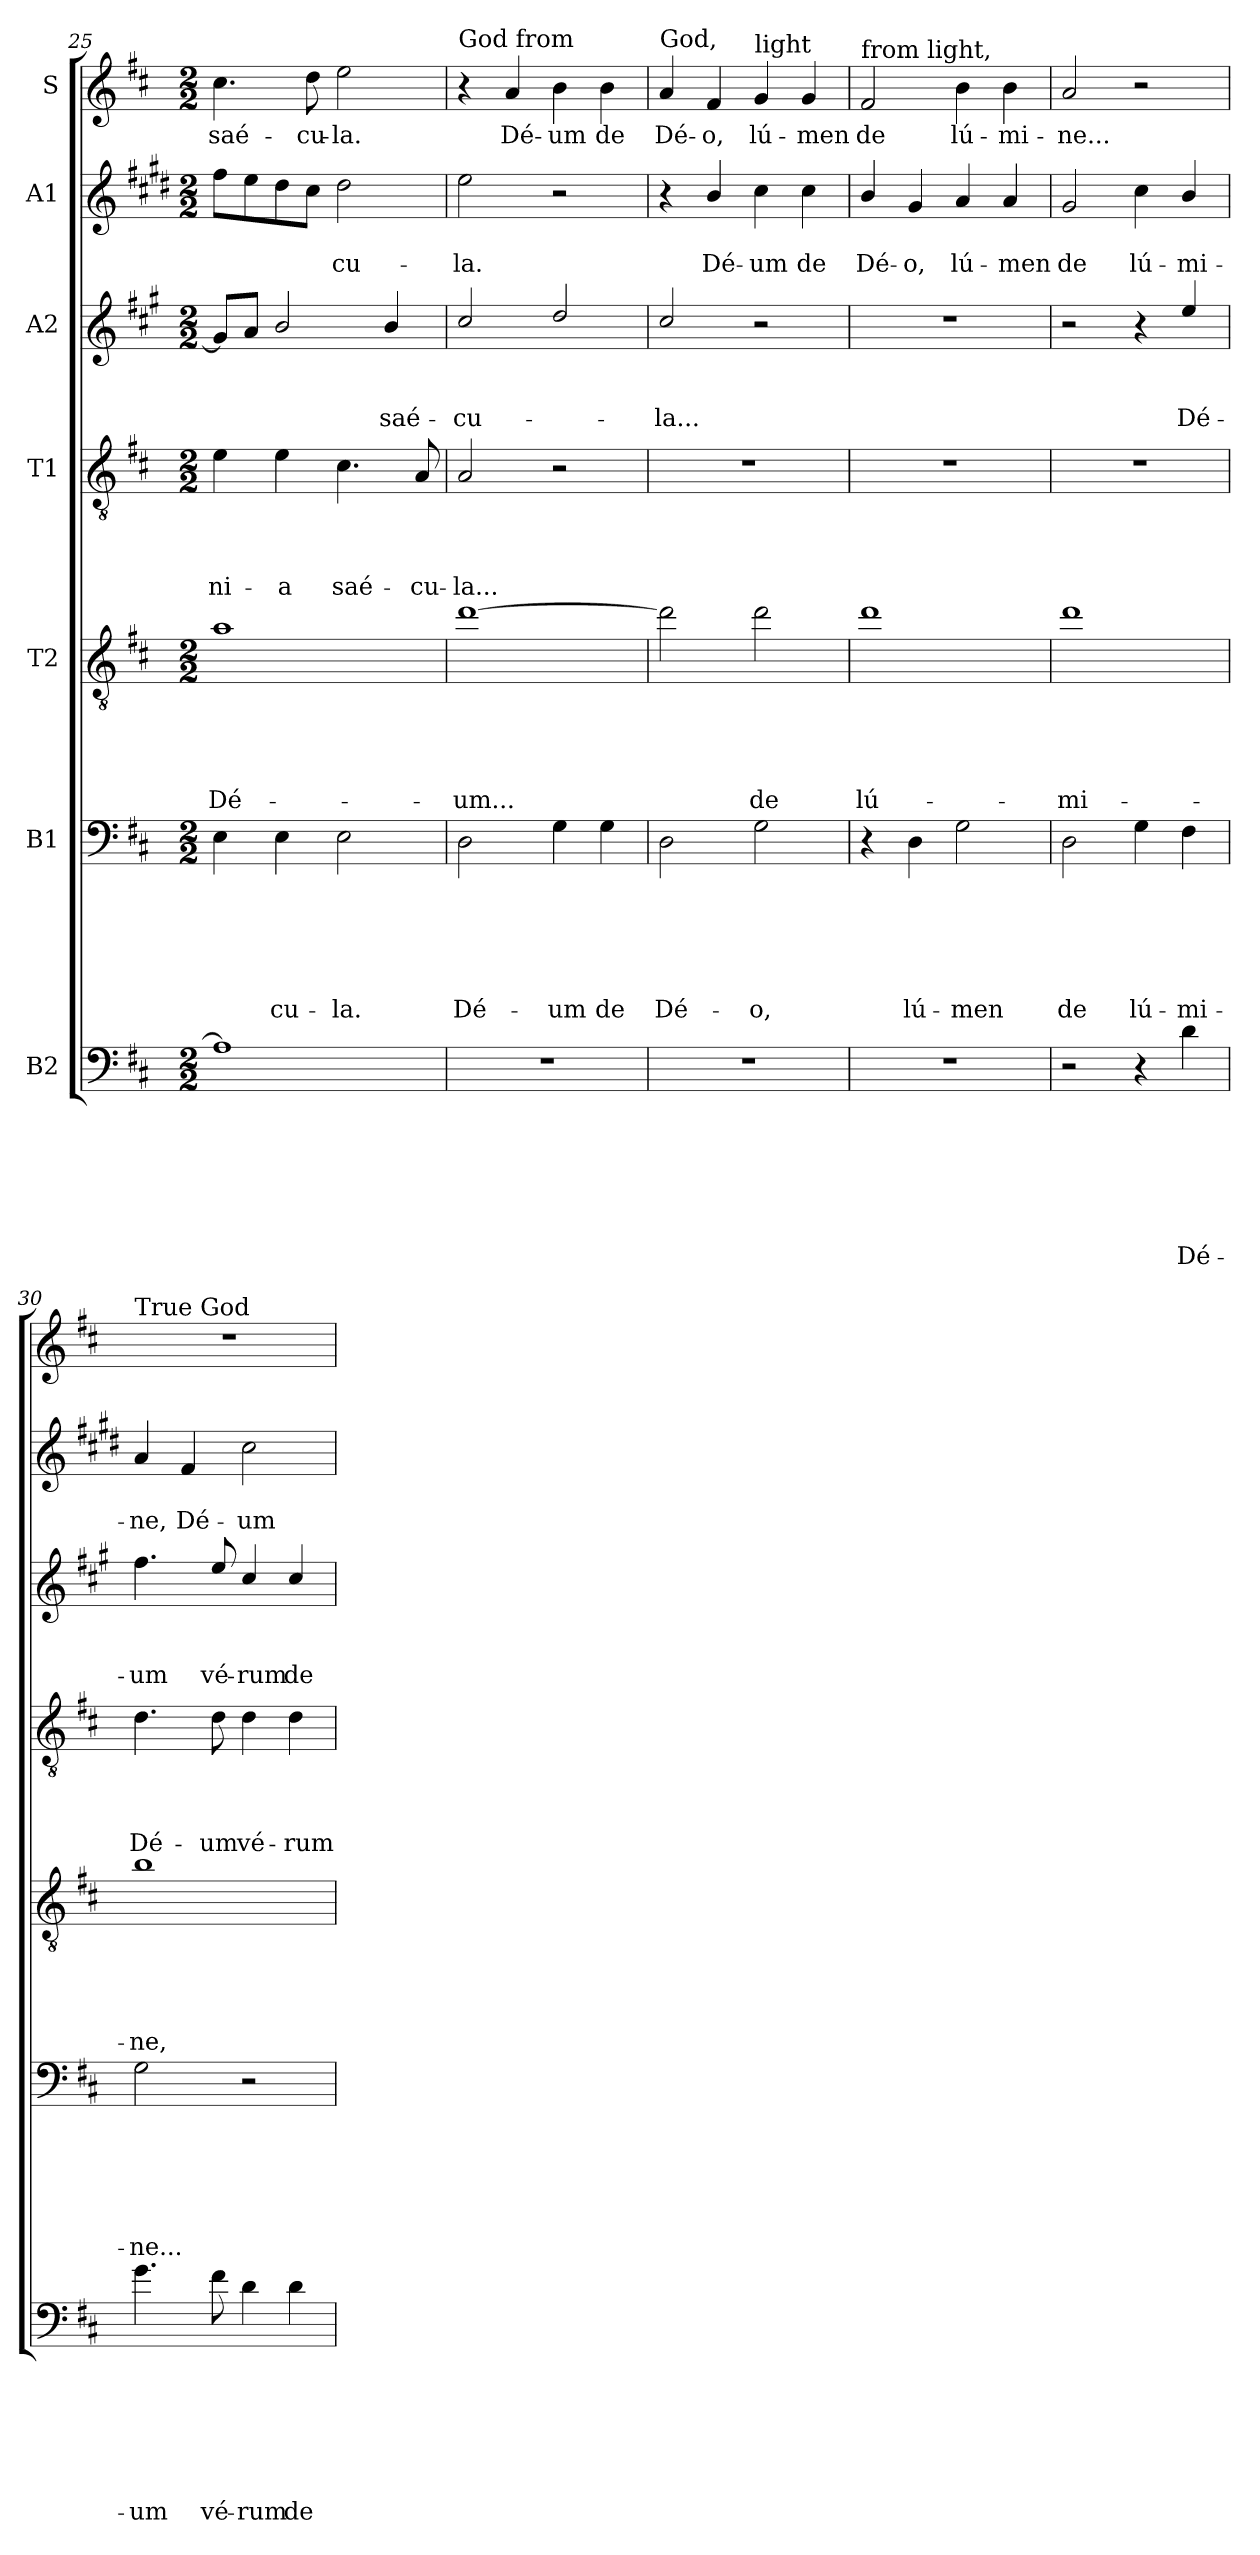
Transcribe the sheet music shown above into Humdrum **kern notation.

**kern	**text	**text	**text	**text	**text	**text	**text	**kern	**text	**text	**text	**text	**text	**text	**kern	**text	**text	**text	**text	**text	**kern	**text	**text	**text	**text	**kern	**text	**text	**text	**kern	**text	**text	**kern	**text
*part7	*part7	*part7	*part7	*part7	*part7	*part7	*part7	*part6	*part6	*part6	*part6	*part6	*part6	*part6	*part5	*part5	*part5	*part5	*part5	*part5	*part4	*part4	*part4	*part4	*part4	*part3	*part3	*part3	*part3	*part2	*part2	*part2	*part1	*part1
*staff7	*staff7	*staff7	*staff7	*staff7	*staff7	*staff7	*staff7	*staff6	*staff6	*staff6	*staff6	*staff6	*staff6	*staff6	*staff5	*staff5	*staff5	*staff5	*staff5	*staff5	*staff4	*staff4	*staff4	*staff4	*staff4	*staff3	*staff3	*staff3	*staff3	*staff2	*staff2	*staff2	*staff1	*staff1
*I"B2	*	*	*	*	*	*	*	*I"B1	*	*	*	*	*	*	*I"T2	*	*	*	*	*	*I"T1	*	*	*	*	*I"A2	*	*	*	*I"A1	*	*	*I"S	*
*clefF4	*	*	*	*	*	*	*	*clefF4	*	*	*	*	*	*	*clefGv2	*	*	*	*	*	*clefGv2	*	*	*	*	*clefG2	*	*	*	*clefG2	*	*	*clefG2	*
*ITrd7c12	*	*	*	*	*	*	*	*	*	*	*	*	*	*	*ITrd8c14	*	*	*	*	*	*	*	*	*	*	*ITrd4c7	*	*	*	*ITrd1c2	*	*	*	*
*k[f#c#]	*	*	*	*	*	*	*	*k[f#c#]	*	*	*	*	*	*	*k[f#c#]	*	*	*	*	*	*k[f#c#]	*	*	*	*	*k[f#c#]	*	*	*	*k[f#c#]	*	*	*k[f#c#]	*
*D:	*	*	*	*	*	*	*	*D:	*	*	*	*	*	*	*D:	*	*	*	*	*	*D:	*	*	*	*	*D:	*	*	*	*D:	*	*	*D:	*
*M2/2	*	*	*	*	*	*	*	*M2/2	*	*	*	*	*	*	*M2/2	*	*	*	*	*	*M2/2	*	*	*	*	*M2/2	*	*	*	*M2/2	*	*	*M2/2	*
=25	=25	=25	=25	=25	=25	=25	=25	=25	=25	=25	=25	=25	=25	=25	=25	=25	=25	=25	=25	=25	=25	=25	=25	=25	=25	=25	=25	=25	=25	=25	=25	=25	=25	=25
!	!	!	!	!	!	!	!	!	!	!	!	!	!	!	!	!	!	!	!	!LO:LY:b	!	!	!	!	!LO:LY:b	!	!	!	!	!	!	!	!	!LO:LY:b
1AA]	.	.	.	.	.	.	.	4E\	.	.	.	.	.	.	1A	.	.	.	.	Dé-	4e\	.	.	.	-ni-	8c#/L]	.	.	.	8ee\L	.	.	4.cc#\	saé-
.	.	.	.	.	.	.	.	.	.	.	.	.	.	.	.	.	.	.	.	.	.	.	.	.	.	8d/J	.	.	.	8dd\	.	.	.	.
!	!	!	!	!	!	!	!	!	!	!	!	!	!	!LO:LY:b	!	!	!	!	!	!	!	!	!	!	!LO:LY:b	!	!	!	!	!	!	!	!	!
.	.	.	.	.	.	.	.	4E\	.	.	.	.	.	-cu-	.	.	.	.	.	.	4e\	.	.	.	-a	2e/	.	.	.	8cc#\	.	.	.	.
!	!	!	!	!	!	!	!	!	!	!	!	!	!	!	!	!	!	!	!	!	!	!	!	!	!	!	!	!	!	!	!	!	!	!LO:LY:b
.	.	.	.	.	.	.	.	.	.	.	.	.	.	.	.	.	.	.	.	.	.	.	.	.	.	.	.	.	.	8b\J	.	.	8dd\	-cu-
!	!	!	!	!	!	!	!	!	!	!	!	!	!	!LO:LY:b	!	!	!	!	!	!	!	!	!	!	!LO:LY:b	!	!	!	!	!	!	!LO:LY:b	!	!LO:LY:b
.	.	.	.	.	.	.	.	2E\	.	.	.	.	.	-la.	.	.	.	.	.	.	4.c#\	.	.	.	saé-	.	.	.	.	2cc#\	.	-cu-	2ee\	-la.
!	!	!	!	!	!	!	!	!	!	!	!	!	!	!	!	!	!	!	!	!	!	!	!	!	!	!	!	!	!LO:LY:b	!	!	!	!	!
.	.	.	.	.	.	.	.	.	.	.	.	.	.	.	.	.	.	.	.	.	.	.	.	.	.	4e/	.	.	saé-	.	.	.	.	.
!	!	!	!	!	!	!	!	!	!	!	!	!	!	!	!	!	!	!	!	!	!	!	!	!	!LO:LY:b	!	!	!	!	!	!	!	!	!
.	.	.	.	.	.	.	.	.	.	.	.	.	.	.	.	.	.	.	.	.	8A/	.	.	.	-cu-	.	.	.	.	.	.	.	.	.
!!LO:PB:g=z
=26	=26	=26	=26	=26	=26	=26	=26	=26	=26	=26	=26	=26	=26	=26	=26	=26	=26	=26	=26	=26	=26	=26	=26	=26	=26	=26	=26	=26	=26	=26	=26	=26	=26	=26
!	!	!	!	!	!	!	!	!	!	!	!	!	!	!	!	!	!	!	!	!	!	!	!	!	!	!	!	!	!	!	!	!	!LO:TX:a:t=God from	!
!	!	!	!	!	!	!	!	!	!	!	!	!	!	!LO:LY:b	!	!	!	!	!	!LO:LY:b	!	!	!	!	!LO:LY:b	!	!	!	!LO:LY:b	!	!	!LO:LY:b	!	!
1r	.	.	.	.	.	.	.	2D\	.	.	.	.	.	Dé-	[1d	.	.	.	.	-um...	2A/	.	.	.	-la...	2f#/	.	.	-cu-	2dd\	.	-la.	4r	.
!	!	!	!	!	!	!	!	!	!	!	!	!	!	!	!	!	!	!	!	!	!	!	!	!	!	!	!	!	!	!	!	!	!	!LO:LY:b
.	.	.	.	.	.	.	.	.	.	.	.	.	.	.	.	.	.	.	.	.	.	.	.	.	.	.	.	.	.	.	.	.	4a/	Dé-
!	!	!	!	!	!	!	!	!	!	!	!	!	!	!LO:LY:b	!	!	!	!	!	!	!	!	!	!	!	!	!	!	!	!	!	!	!	!LO:LY:b
.	.	.	.	.	.	.	.	4G\	.	.	.	.	.	-um	.	.	.	.	.	.	2r	.	.	.	.	2g/	.	.	.	2r	.	.	4b\	-um
!	!	!	!	!	!	!	!	!	!	!	!	!	!	!LO:LY:b	!	!	!	!	!	!	!	!	!	!	!	!	!	!	!	!	!	!	!	!LO:LY:b
.	.	.	.	.	.	.	.	4G\	.	.	.	.	.	de	.	.	.	.	.	.	.	.	.	.	.	.	.	.	.	.	.	.	4b\	de
=27	=27	=27	=27	=27	=27	=27	=27	=27	=27	=27	=27	=27	=27	=27	=27	=27	=27	=27	=27	=27	=27	=27	=27	=27	=27	=27	=27	=27	=27	=27	=27	=27	=27	=27
!	!	!	!	!	!	!	!	!	!	!	!	!	!	!	!	!	!	!	!	!	!	!	!	!	!	!	!	!	!	!	!	!	!LO:TX:a:t=God,	!
!	!	!	!	!	!	!	!	!	!	!	!	!	!	!LO:LY:b	!	!	!	!	!	!	!	!	!	!	!	!	!	!	!LO:LY:b	!	!	!	!	!LO:LY:b
1r	.	.	.	.	.	.	.	2D\	.	.	.	.	.	Dé-	2d\]	.	.	.	.	.	1r	.	.	.	.	2f#/	.	.	-la...	4r	.	.	4a/	Dé-
!	!	!	!	!	!	!	!	!	!	!	!	!	!	!	!	!	!	!	!	!	!	!	!	!	!	!	!	!	!	!	!	!LO:LY:b	!	!LO:LY:b
.	.	.	.	.	.	.	.	.	.	.	.	.	.	.	.	.	.	.	.	.	.	.	.	.	.	.	.	.	.	4a/	.	Dé-	4f#/	-o,
!	!	!	!	!	!	!	!	!	!	!	!	!	!	!	!	!	!	!	!	!	!	!	!	!	!	!	!	!	!	!	!	!	!LO:TX:a:t=light	!
!	!	!	!	!	!	!	!	!	!	!	!	!	!	!LO:LY:b	!	!	!	!	!	!LO:LY:b	!	!	!	!	!	!	!	!	!	!	!	!LO:LY:b	!	!LO:LY:b
.	.	.	.	.	.	.	.	2G\	.	.	.	.	.	-o,	2d\	.	.	.	.	de	.	.	.	.	.	2r	.	.	.	4b\	.	-um	4g/	lú-
!	!	!	!	!	!	!	!	!	!	!	!	!	!	!	!	!	!	!	!	!	!	!	!	!	!	!	!	!	!	!	!	!LO:LY:b	!	!LO:LY:b
.	.	.	.	.	.	.	.	.	.	.	.	.	.	.	.	.	.	.	.	.	.	.	.	.	.	.	.	.	.	4b\	.	de	4g/	-men
=28	=28	=28	=28	=28	=28	=28	=28	=28	=28	=28	=28	=28	=28	=28	=28	=28	=28	=28	=28	=28	=28	=28	=28	=28	=28	=28	=28	=28	=28	=28	=28	=28	=28	=28
!	!	!	!	!	!	!	!	!	!	!	!	!	!	!	!	!	!	!	!	!	!	!	!	!	!	!	!	!	!	!	!	!	!LO:TX:a:t=from light,	!
!	!	!	!	!	!	!	!	!	!	!	!	!	!	!	!	!	!	!	!	!LO:LY:b	!	!	!	!	!	!	!	!	!	!	!	!LO:LY:b	!	!LO:LY:b
1r	.	.	.	.	.	.	.	4r	.	.	.	.	.	.	1d	.	.	.	.	lú-	1r	.	.	.	.	1r	.	.	.	4a/	.	Dé-	2f#/	de
!	!	!	!	!	!	!	!	!	!	!	!	!	!	!LO:LY:b	!	!	!	!	!	!	!	!	!	!	!	!	!	!	!	!	!	!LO:LY:b	!	!
.	.	.	.	.	.	.	.	4D\	.	.	.	.	.	lú-	.	.	.	.	.	.	.	.	.	.	.	.	.	.	.	4f#/	.	-o,	.	.
!	!	!	!	!	!	!	!	!	!	!	!	!	!	!LO:LY:b	!	!	!	!	!	!	!	!	!	!	!	!	!	!	!	!	!	!LO:LY:b	!	!LO:LY:b
.	.	.	.	.	.	.	.	2G\	.	.	.	.	.	-men	.	.	.	.	.	.	.	.	.	.	.	.	.	.	.	4g/	.	lú-	4b\	lú-
!	!	!	!	!	!	!	!	!	!	!	!	!	!	!	!	!	!	!	!	!	!	!	!	!	!	!	!	!	!	!	!	!LO:LY:b	!	!LO:LY:b
.	.	.	.	.	.	.	.	.	.	.	.	.	.	.	.	.	.	.	.	.	.	.	.	.	.	.	.	.	.	4g/	.	-men	4b\	-mi-
=29	=29	=29	=29	=29	=29	=29	=29	=29	=29	=29	=29	=29	=29	=29	=29	=29	=29	=29	=29	=29	=29	=29	=29	=29	=29	=29	=29	=29	=29	=29	=29	=29	=29	=29
!	!	!	!	!	!	!	!	!	!	!	!	!	!	!LO:LY:b	!	!	!	!	!	!LO:LY:b	!	!	!	!	!	!	!	!	!	!	!	!LO:LY:b	!	!LO:LY:b
2r	.	.	.	.	.	.	.	2D\	.	.	.	.	.	de	1d	.	.	.	.	-mi-	1r	.	.	.	.	2r	.	.	.	2f#/	.	de	2a/	-ne...
!	!	!	!	!	!	!	!	!	!	!	!	!	!	!LO:LY:b	!	!	!	!	!	!	!	!	!	!	!	!	!	!	!	!	!	!LO:LY:b	!	!
4r	.	.	.	.	.	.	.	4G\	.	.	.	.	.	lú-	.	.	.	.	.	.	.	.	.	.	.	4r	.	.	.	4b\	.	lú-	2r	.
!	!	!	!	!	!	!	!LO:LY:b	!	!	!	!	!	!	!LO:LY:b	!	!	!	!	!	!	!	!	!	!	!	!	!	!	!LO:LY:b	!	!	!LO:LY:b	!	!
4D\	.	.	.	.	.	.	Dé-	4F#\	.	.	.	.	.	-mi-	.	.	.	.	.	.	.	.	.	.	.	4a/	.	.	Dé-	4a/	.	-mi-	.	.
=30	=30	=30	=30	=30	=30	=30	=30	=30	=30	=30	=30	=30	=30	=30	=30	=30	=30	=30	=30	=30	=30	=30	=30	=30	=30	=30	=30	=30	=30	=30	=30	=30	=30	=30
!	!	!	!	!	!	!	!	!	!	!	!	!	!	!	!	!	!	!	!	!	!	!	!	!	!	!	!	!	!	!	!	!	!LO:TX:a:t=True God	!
!	!	!	!	!	!	!	!LO:LY:b	!	!	!	!	!	!	!LO:LY:b	!	!	!	!	!	!LO:LY:b	!	!	!	!	!LO:LY:b	!	!	!	!LO:LY:b	!	!	!LO:LY:b	!	!
4.G\	.	.	.	.	.	.	-um	2G\	.	.	.	.	.	-ne...	1B	.	.	.	.	-ne,	4.d\	.	.	.	Dé-	4.b\	.	.	-um	4g/	.	-ne,	1r	.
!	!	!	!	!	!	!	!	!	!	!	!	!	!	!	!	!	!	!	!	!	!	!	!	!	!	!	!	!	!	!	!	!LO:LY:b	!	!
.	.	.	.	.	.	.	.	.	.	.	.	.	.	.	.	.	.	.	.	.	.	.	.	.	.	.	.	.	.	4e/	.	Dé-	.	.
!	!	!	!	!	!	!	!LO:LY:b	!	!	!	!	!	!	!	!	!	!	!	!	!	!	!	!	!	!LO:LY:b	!	!	!	!LO:LY:b	!	!	!	!	!
8F#\	.	.	.	.	.	.	vé-	.	.	.	.	.	.	.	.	.	.	.	.	.	8d\	.	.	.	-um	8a/	.	.	vé-	.	.	.	.	.
!	!	!	!	!	!	!	!LO:LY:b	!	!	!	!	!	!	!	!	!	!	!	!	!	!	!	!	!	!LO:LY:b	!	!	!	!LO:LY:b	!	!	!LO:LY:b	!	!
4D\	.	.	.	.	.	.	-rum	2r	.	.	.	.	.	.	.	.	.	.	.	.	4d\	.	.	.	vé-	4f#/	.	.	-rum	2b\	.	-um	.	.
!	!	!	!	!	!	!	!LO:LY:b	!	!	!	!	!	!	!	!	!	!	!	!	!	!	!	!	!	!LO:LY:b	!	!	!	!LO:LY:b	!	!	!	!	!
4D\	.	.	.	.	.	.	de	.	.	.	.	.	.	.	.	.	.	.	.	.	4d\	.	.	.	-rum	4f#/	.	.	de	.	.	.	.	.
=	=	=	=	=	=	=	=	=	=	=	=	=	=	=	=	=	=	=	=	=	=	=	=	=	=	=	=	=	=	=	=	=	=	=
*-	*-	*-	*-	*-	*-	*-	*-	*-	*-	*-	*-	*-	*-	*-	*-	*-	*-	*-	*-	*-	*-	*-	*-	*-	*-	*-	*-	*-	*-	*-	*-	*-	*-	*-
